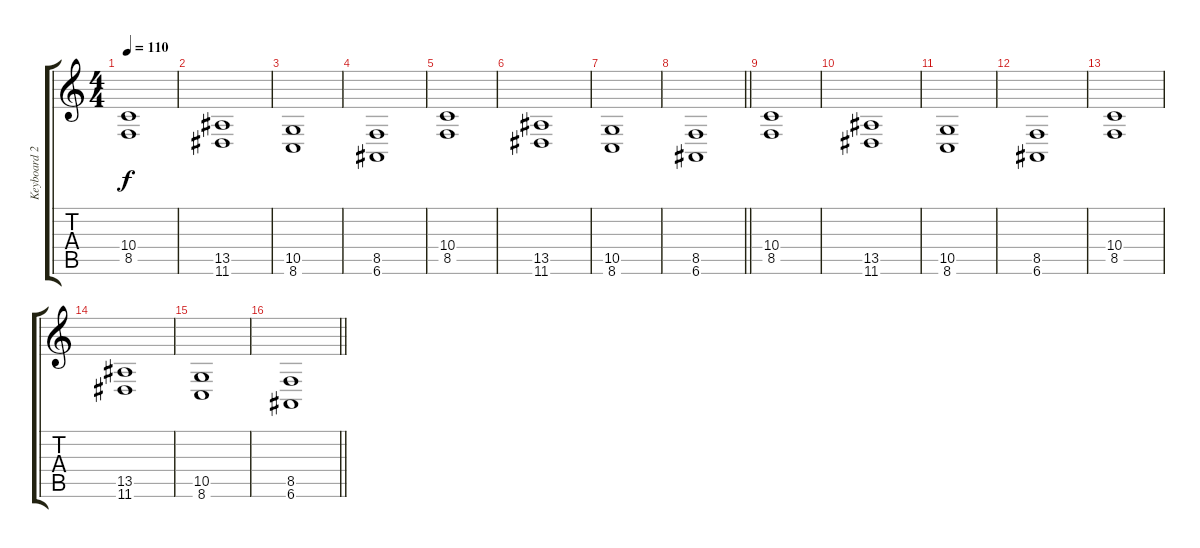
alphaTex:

\track ("Keyboard 2 (Low)" "Keyboard 2") {instrument stringensemble2}
\staff {score tabs}
\tuning (E4 B3 G3 D3 A2 E2) {hide}
\ts (4 4)
\tempo 110
\clef g2
\ks c
(10.4 8.5).1{dy f} |
(13.5 11.6).1 |
(10.5 8.6).1 |
(8.5 6.6).1 |
(10.4 8.5).1 |
(13.5 11.6).1 |
(10.5 8.6).1 |
\barLineRight lightlight
(8.5 6.6).1 |
(10.4 8.5).1 |
(13.5 11.6).1 |
(10.5 8.6).1 |
(8.5 6.6).1 |
(10.4 8.5).1 |
(13.5 11.6).1 |
(10.5 8.6).1 |
\barLineRight lightlight
(8.5 6.6).1
